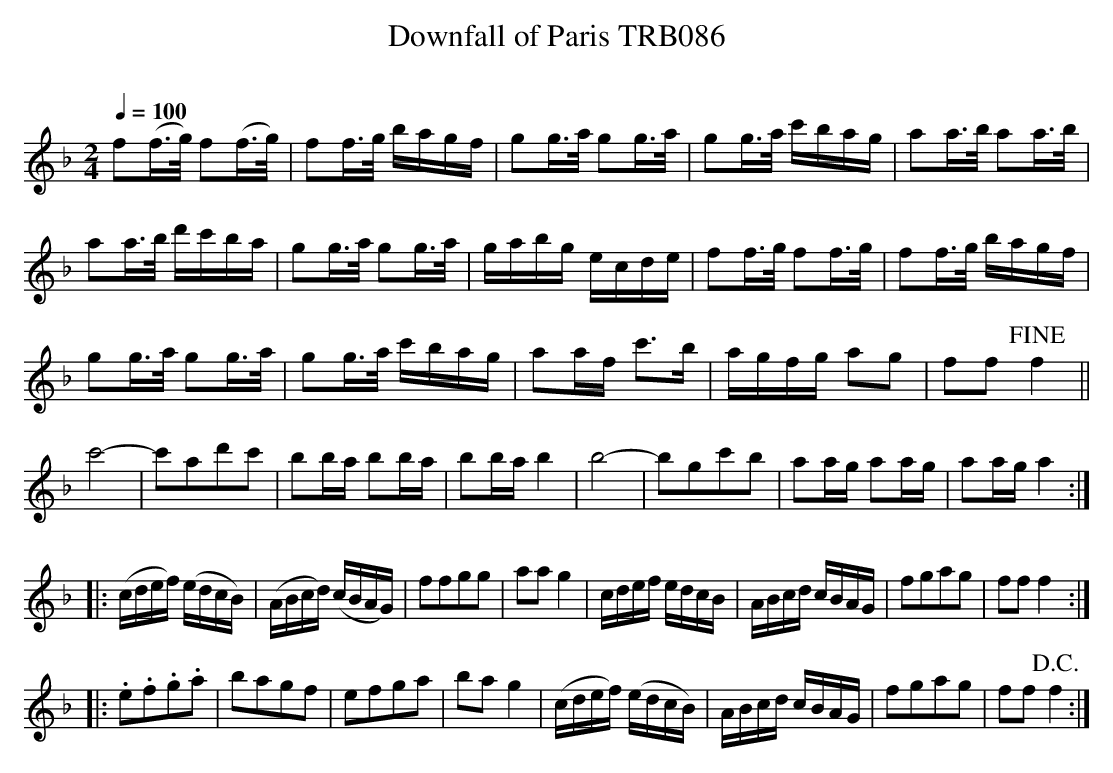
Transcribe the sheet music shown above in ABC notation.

X:1
T:Downfall of Paris TRB086
Q:1/4=100
L:1/16
M:2/4
O:
K:F
f2(f>g) f2(f>g) | f2f>g bagf | g2g>a g2g>a | g2g>a c'bag | a2a>b a2a>b |
a2a>b d'c'ba | g2g>a g2g>a |gabg ecde | f2f>g f2f>g | f2f>g bagf |
g2g>a g2g>a | g2g>a c'bag | a2af c'2>b2 | agfg a2g2 | f2f2 !fine!f4 ||
c'8- | c'2a2d'2c'2 | b2ba b2ba | b2ba b4 | b8- | b2g2c'2b2 | a2ag a2ag | a2ag a4 :|
|:(cdef) (edcB) | (ABcd) (cBAG) | f2f2g2g2 | a2a2 g4 | cdef edcB | ABcd cBAG | f2g2a2g2 | f2f2 f4 :|
|:.e2.f2.g2.a2 | b2a2g2f2 | e2f2g2a2 | b2a2 g4 | (cdef) (edcB) | ABcd cBAG | f2g2a2g2 | f2f2 !D.C.!f4 :|
